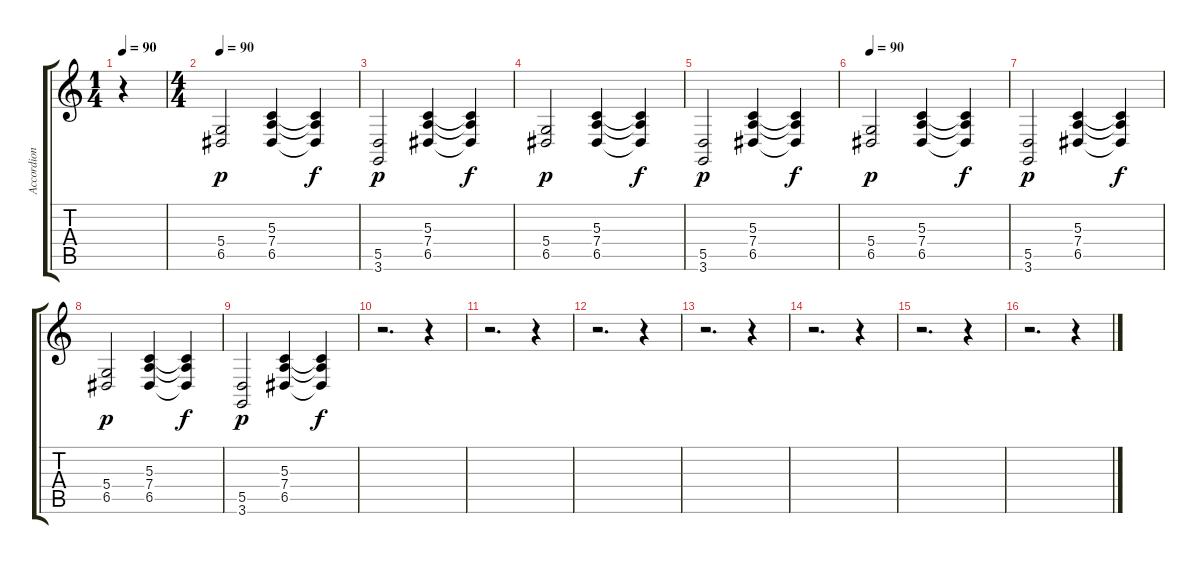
\track ("Accordion" "Accordion") {instrument accordion}
\staff {score tabs}
\tuning (E4 B3 G3 D3 A2 E2) {hide}
\ts (1 4)
\tempo 90
\clef g2
\ks c
r.4{dy p instrument accordion} |
\ts (4 4)
\tempo 90
(5.4 6.5).2 (5.3 7.4 6.5).4 (5.3{t} 7.4{t} 6.5{t}).4{dy f} |
(5.5 3.6).2{dy p} (5.3 7.4 6.5).4 (5.3{t} 7.4{t} 6.5{t}).4{dy f} |
(5.4 6.5).2{dy p} (5.3 7.4 6.5).4 (5.3{t} 7.4{t} 6.5{t}).4{dy f} |
(5.5 3.6).2{dy p} (5.3 7.4 6.5).4 (5.3{t} 7.4{t} 6.5{t}).4{dy f} |
\tempo 90
(5.4 6.5).2{dy p} (5.3 7.4 6.5).4 (5.3{t} 7.4{t} 6.5{t}).4{dy f} |
(5.5 3.6).2{dy p} (5.3 7.4 6.5).4 (5.3{t} 7.4{t} 6.5{t}).4{dy f} |
(5.4 6.5).2{dy p} (5.3 7.4 6.5).4 (5.3{t} 7.4{t} 6.5{t}).4{dy f} |
(5.5 3.6).2{dy p} (5.3 7.4 6.5).4 (5.3{t} 7.4{t} 6.5{t}).4{dy f} |
r.2{d} r.4 |
r.2{d} r.4 |
r.2{d} r.4 |
r.2{d} r.4 |
r.2{d} r.4 |
r.2{d} r.4 |
r.2{d} r.4
